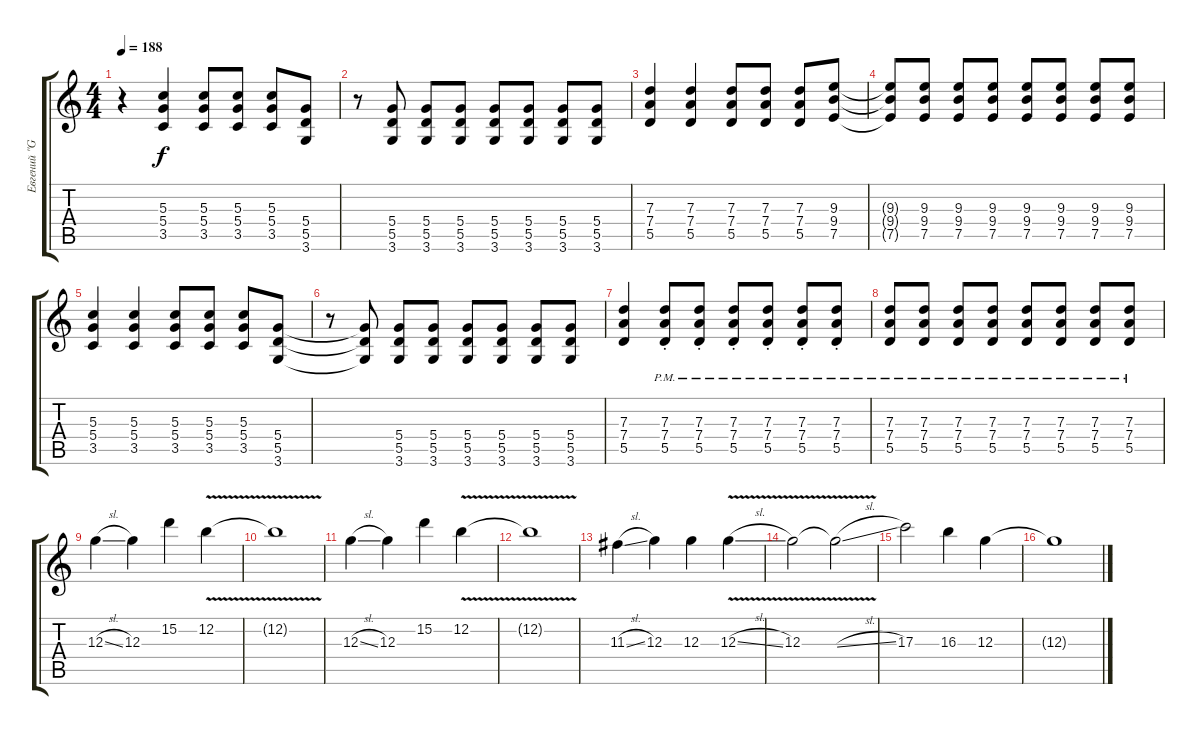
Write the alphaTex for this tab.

\track ("Евгений \"Green\" Жигулёв" "Евгений \"G") {instrument overdrivenguitar}
\staff {score tabs}
\tuning (E4 B3 G3 D3 A2 E2) {hide}
\ts (4 4)
\tempo 188
\clef g2
\ks c
r.4{dy f} (5.3 5.4 3.5).4 (5.3 5.4 3.5).8 (5.3 5.4 3.5).8 (5.3 5.4 3.5).8 (5.4 5.5 3.6).8 |
r.8 (5.4 5.5 3.6).8 (5.4 5.5 3.6).8 (5.4 5.5 3.6).8 (5.4 5.5 3.6).8 (5.4 5.5 3.6).8 (5.4 5.5 3.6).8 (5.4 5.5 3.6).8 |
(7.3 7.4 5.5).4 (7.3 7.4 5.5).4 (7.3 7.4 5.5).8 (7.3 7.4 5.5).8 (7.3 7.4 5.5).8 (9.3 9.4 7.5).8 |
(9.3{t} 9.4{t} 7.5{t}).8 (9.3 9.4 7.5).8 (9.3 9.4 7.5).8 (9.3 9.4 7.5).8 (9.3 9.4 7.5).8 (9.3 9.4 7.5).8 (9.3 9.4 7.5).8 (9.3 9.4 7.5).8 |
(5.3 5.4 3.5).4 (5.3 5.4 3.5).4 (5.3 5.4 3.5).8 (5.3 5.4 3.5).8 (5.3 5.4 3.5).8 (5.4 5.5 3.6).8 |
r.8 (5.4{t} 5.5{t} 3.6{t}).8 (5.4 5.5 3.6).8 (5.4 5.5 3.6).8 (5.4 5.5 3.6).8 (5.4 5.5 3.6).8 (5.4 5.5 3.6).8 (5.4 5.5 3.6).8 |
(7.3 7.4 5.5).4 (7.3{pm st} 7.4{pm st} 5.5{pm st}).8 (7.3{pm st} 7.4{pm st} 5.5{pm st}).8 (7.3{pm st} 7.4{pm st} 5.5{pm st}).8 (7.3{pm st} 7.4{pm st} 5.5{pm st}).8 (7.3{pm st} 7.4{pm st} 5.5{pm st}).8 (7.3{pm st} 7.4{pm st} 5.5{pm st}).8 |
(7.3{pm} 7.4{pm} 5.5{pm}).8 (7.3{pm} 7.4{pm} 5.5{pm}).8 (7.3{pm} 7.4{pm} 5.5{pm}).8 (7.3{pm} 7.4{pm} 5.5{pm}).8 (7.3{pm} 7.4{pm} 5.5{pm}).8 (7.3{pm} 7.4{pm} 5.5{pm}).8 (7.3{pm} 7.4{pm} 5.5{pm}).8 (7.3{pm} 7.4{pm} 5.5{pm}).8 |
12.3{sl}.4 12.3.4 15.2.4 12.2{v}.4 |
12.2{t}.1 |
12.3{sl}.4 12.3.4 15.2.4 12.2{v}.4 |
12.2{t}.1 |
11.3{sl}.4 12.3.4 12.3.4 12.3{v sl}.4 |
12.3{v}.2 12.3{sl t}.2 |
17.3.2 16.3.4 12.3.4 |
12.3{t}.1
